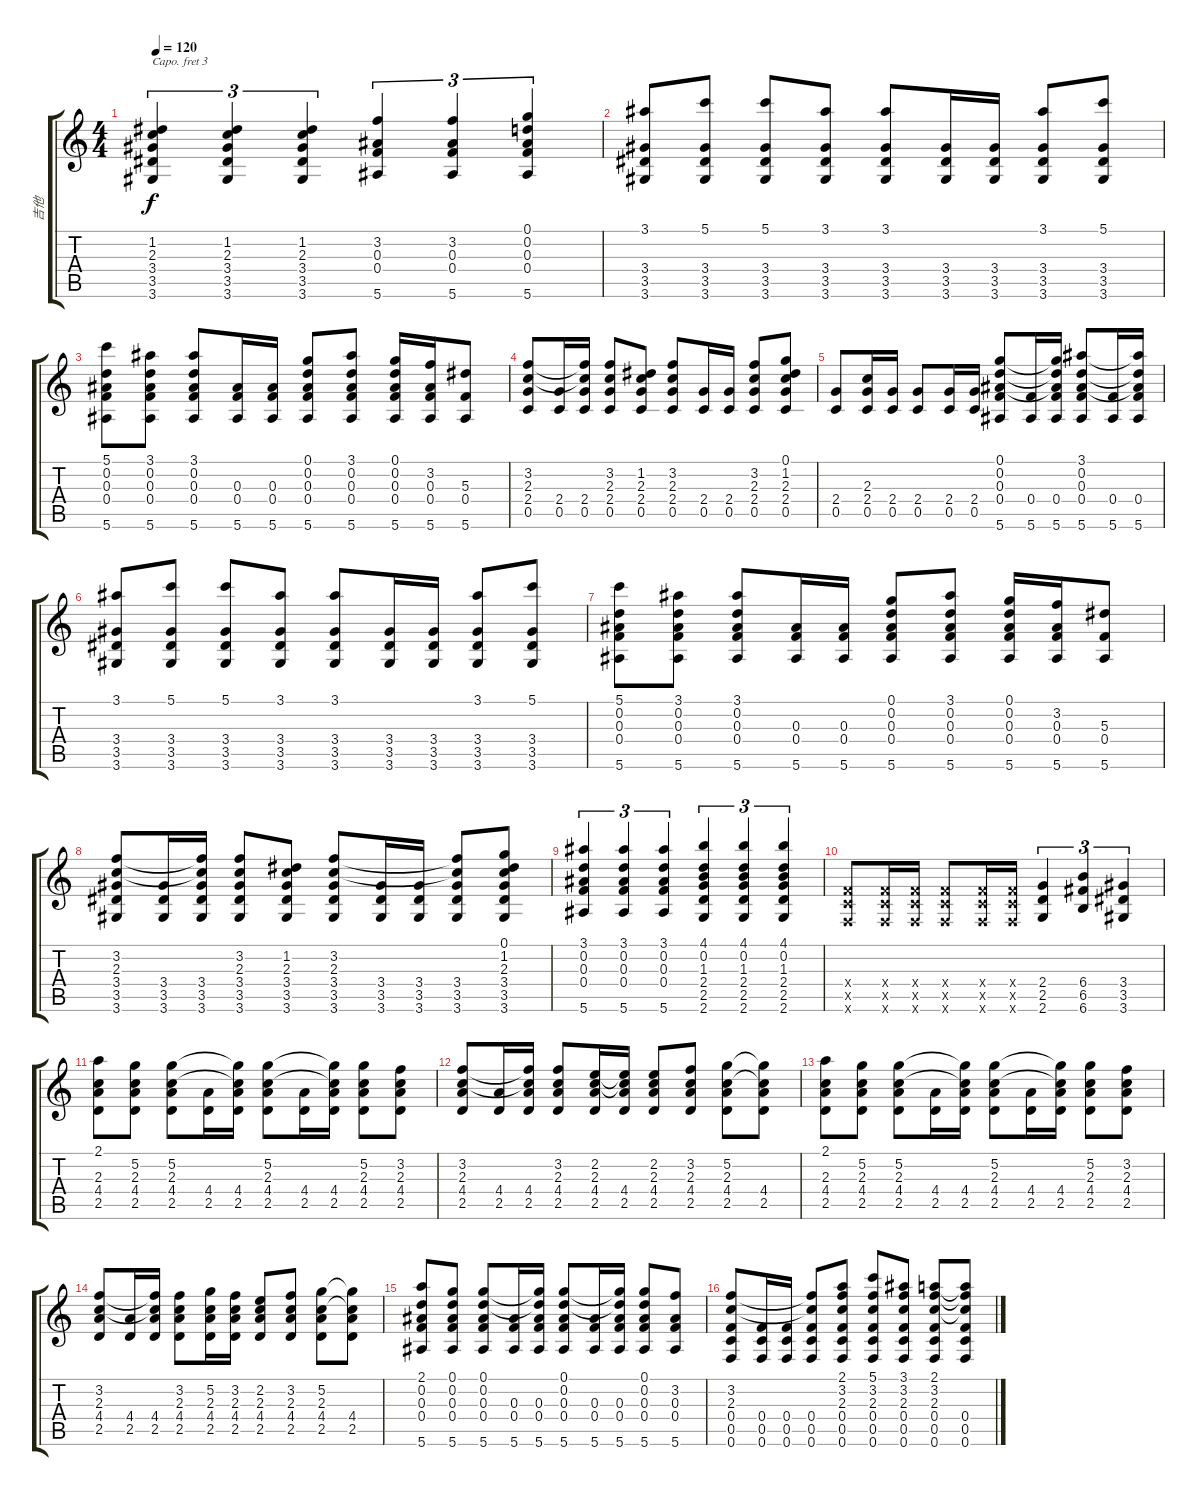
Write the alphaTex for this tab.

\track ("吉他" "吉他") {instrument acousticguitarsteel}
\staff {score tabs}
\capo 3
\tuning (E4 B3 G3 D3 A2 D2) {hide}
\ts (4 4)
\tempo 120
\clef g2
\ks c
(1.2 2.3 3.4 3.5 3.6).4{tu (3 2) dy f} (1.2 2.3 3.4 3.5 3.6).4{tu (3 2)} (1.2 2.3 3.4 3.5 3.6).4{tu (3 2)} (3.2 0.3 0.4 5.6).4{tu (3 2)} (3.2 0.3 0.4 5.6).4{tu (3 2)} (0.1 0.2 0.3 0.4 5.6).4{tu (3 2)} |
(3.1 3.4 3.5 3.6).8 (5.1 3.4 3.5 3.6).8 (5.1 3.4 3.5 3.6).8 (3.1 3.4 3.5 3.6).8 (3.1 3.4 3.5 3.6).8 (3.4 3.5 3.6).16 (3.4 3.5 3.6).16 (3.1 3.4 3.5 3.6).8 (5.1 3.4 3.5 3.6).8 |
(5.1 0.2 0.3 0.4 5.6).8 (3.1 0.2 0.3 0.4 5.6).8 (3.1 0.2 0.3 0.4 5.6).8 (0.3 0.4 5.6).16 (0.3 0.4 5.6).16 (0.1 0.2 0.3 0.4 5.6).8 (3.1 0.2 0.3 0.4 5.6).8 (0.1 0.2 0.3 0.4 5.6).16 (3.2 0.3 0.4 5.6).16 (5.3 0.4 5.6).8 |
(3.2 2.3 2.4 0.5).8 (2.4 0.5).16 (3.2{t} 2.3{t} 2.4 0.5).16 (3.2 2.3 2.4 0.5).8 (1.2 2.3 2.4 0.5).8 (3.2 2.3 2.4 0.5).8 (2.4 0.5).16 (2.4 0.5).16 (3.2 2.3 2.4 0.5).8 (0.1 1.2 2.3 2.4 0.5).8 |
(2.4 0.5).8 (2.3 2.4 0.5).16 (2.4 0.5).16 (2.4 0.5).8 (2.4 0.5).16 (2.4 0.5).16 (0.1 0.2 0.3 0.4 5.6).8 (0.4 5.6).16 (0.1{t} 0.2{t} 0.3{t} 0.4 5.6).16 (3.1 0.2 0.3 0.4 5.6).8 (0.4 5.6).16 (3.1{t} 0.2{t} 0.3{t} 0.4 5.6).16 |
(3.1 3.4 3.5 3.6).8 (5.1 3.4 3.5 3.6).8 (5.1 3.4 3.5 3.6).8 (3.1 3.4 3.5 3.6).8 (3.1 3.4 3.5 3.6).8 (3.4 3.5 3.6).16 (3.4 3.5 3.6).16 (3.1 3.4 3.5 3.6).8 (5.1 3.4 3.5 3.6).8 |
(5.1 0.2 0.3 0.4 5.6).8 (3.1 0.2 0.3 0.4 5.6).8 (3.1 0.2 0.3 0.4 5.6).8 (0.3 0.4 5.6).16 (0.3 0.4 5.6).16 (0.1 0.2 0.3 0.4 5.6).8 (3.1 0.2 0.3 0.4 5.6).8 (0.1 0.2 0.3 0.4 5.6).16 (3.2 0.3 0.4 5.6).16 (5.3 0.4 5.6).8 |
(3.2 2.3 3.4 3.5 3.6).8 (3.4 3.5 3.6).16 (3.2{t} 2.3{t} 3.4 3.5 3.6).16 (3.2 2.3 3.4 3.5 3.6).8 (1.2 2.3 3.4 3.5 3.6).8 (3.2 2.3 3.4 3.5 3.6).8 (3.4 3.5 3.6).16 (3.4 3.5 3.6).16 (3.2{t} 2.3{t} 3.4 3.5 3.6).8 (0.1 1.2 2.3 3.4 3.5 3.6).8 |
(3.1 0.2 0.3 0.4 5.6).4{tu (3 2)} (3.1 0.2 0.3 0.4 5.6).4{tu (3 2)} (3.1 0.2 0.3 0.4 5.6).4{tu (3 2)} (4.1 0.2 1.3 2.4 2.5 2.6).4{tu (3 2)} (4.1 0.2 1.3 2.4 2.5 2.6).4{tu (3 2)} (4.1 0.2 1.3 2.4 2.5 2.6).4{tu (3 2)} |
(0.4{x} 0.5{x} 0.6{x}).8 (0.4{x} 0.5{x} 0.6{x}).16 (0.4{x} 0.5{x} 0.6{x}).16 (0.4{x} 0.5{x} 0.6{x}).8 (0.4{x} 0.5{x} 0.6{x}).16 (0.4{x} 0.5{x} 0.6{x}).16 (2.4 2.5 2.6).4{tu (3 2)} (6.4 6.5 6.6).4{tu (3 2)} (3.4 3.5 3.6).4{tu (3 2)} |
(2.1 2.3 4.4 2.5).8 (5.2 2.3 4.4 2.5).8 (5.2 2.3 4.4 2.5).8 (4.4 2.5).16 (5.2{t} 2.3{t} 4.4 2.5).16 (5.2 2.3 4.4 2.5).8 (4.4 2.5).16 (5.2{t} 2.3{t} 4.4 2.5).16 (5.2 2.3 4.4 2.5).8 (3.2 2.3 4.4 2.5).8 |
(3.2 2.3 4.4 2.5).8 (4.4 2.5).16 (3.2{t} 2.3{t} 4.4 2.5).16 (3.2 2.3 4.4 2.5).8 (2.2 2.3 4.4 2.5).16 (2.2{t} 2.3{t} 4.4 2.5).16 (2.2 2.3 4.4 2.5).8 (3.2 2.3 4.4 2.5).8 (5.2 2.3 4.4 2.5).8 (5.2{t} 2.3{t} 4.4 2.5).8 |
(2.1 2.3 4.4 2.5).8 (5.2 2.3 4.4 2.5).8 (5.2 2.3 4.4 2.5).8 (4.4 2.5).16 (5.2{t} 2.3{t} 4.4 2.5).16 (5.2 2.3 4.4 2.5).8 (4.4 2.5).16 (5.2{t} 2.3{t} 4.4 2.5).16 (5.2 2.3 4.4 2.5).8 (3.2 2.3 4.4 2.5).8 |
(3.2 2.3 4.4 2.5).8 (4.4 2.5).16 (3.2{t} 2.3{t} 4.4 2.5).16 (3.2 2.3 4.4 2.5).8 (5.2 2.3 4.4 2.5).16 (3.2 2.3 4.4 2.5).16 (2.2 2.3 4.4 2.5).8 (3.2 2.3 4.4 2.5).8 (5.2 2.3 4.4 2.5).8 (5.2{t} 2.3{t} 4.4 2.5).8 |
(2.1 0.2 0.3 0.4 5.6).8 (0.1 0.2 0.3 0.4 5.6).8 (0.1 0.2 0.3 0.4 5.6).8 (0.3 0.4 5.6).16 (0.1{t} 0.2{t} 0.3 0.4 5.6).16 (0.1 0.2 0.3 0.4 5.6).8 (0.3 0.4 5.6).16 (0.1{t} 0.2{t} 0.3 0.4 5.6).16 (0.1 0.2 0.3 0.4 5.6).8 (3.2 0.3 0.4 5.6).8 |
(3.2 2.3 0.4 0.5 0.6).8 (0.4 0.5 0.6).16 (0.4 0.5 0.6).16 (3.2{t} 2.3{t} 0.4 0.5 0.6).8 (2.1 3.2 2.3 0.4 0.5 0.6).8 (5.1 3.2 2.3 0.4 0.5 0.6).8 (3.1 3.2 2.3 0.4 0.5 0.6).8 (2.1 3.2 2.3 0.4 0.5 0.6).8 (2.1{t} 3.2{t} 2.3{t} 0.4 0.5 0.6).8
